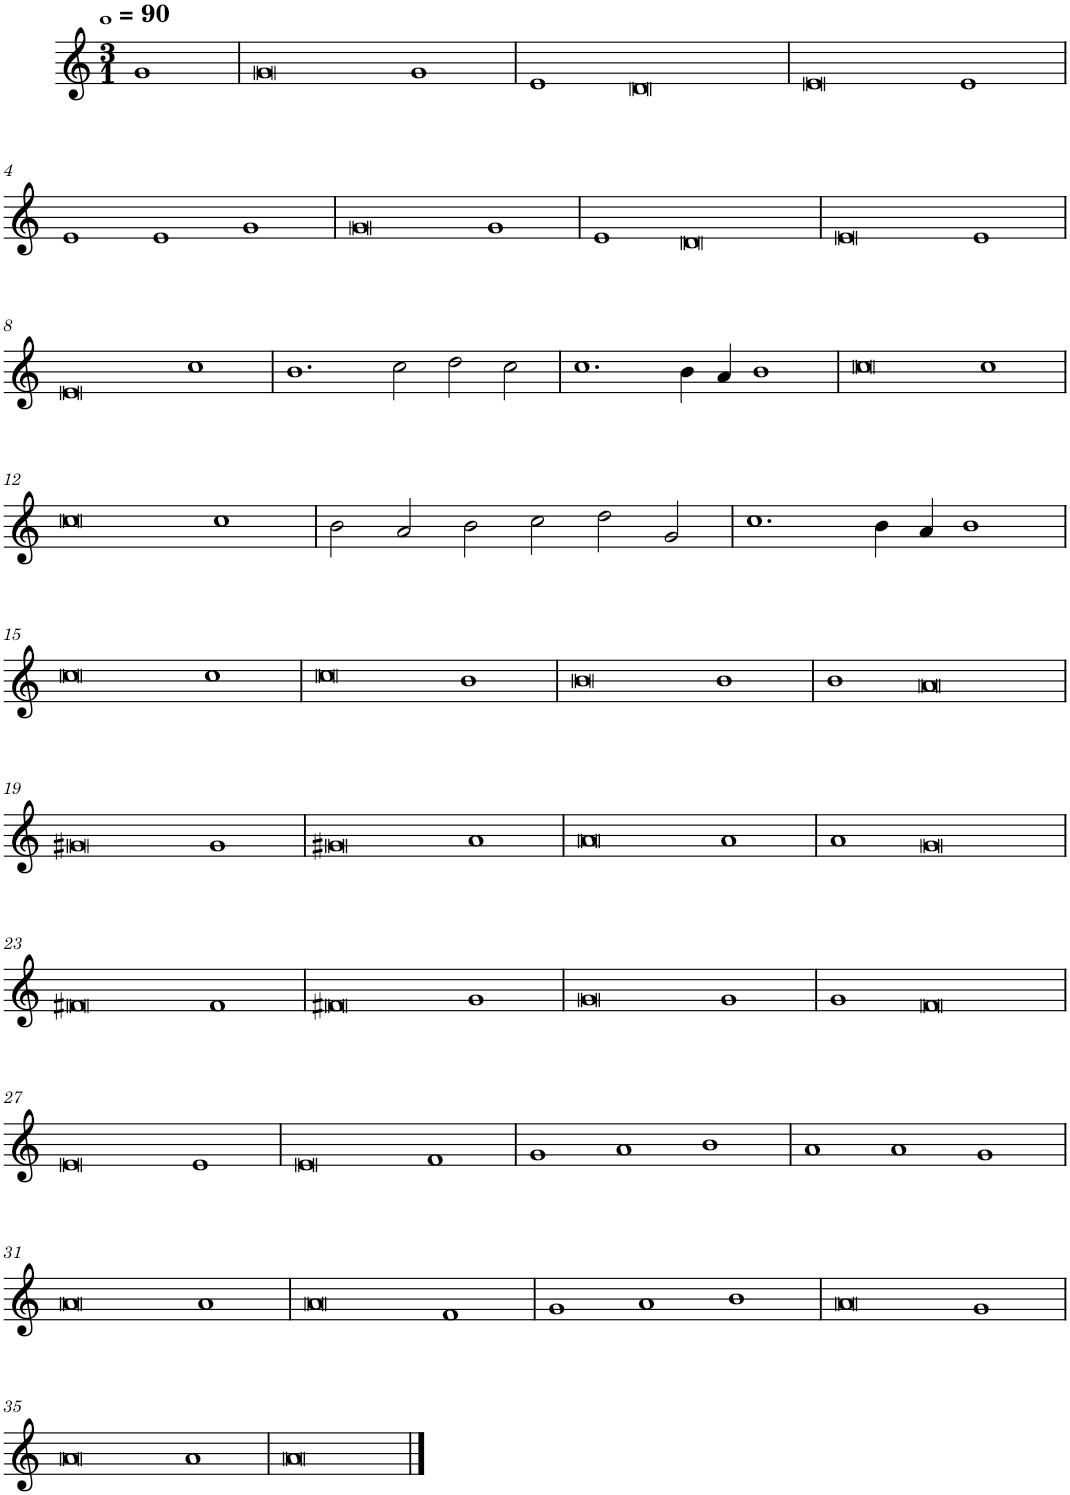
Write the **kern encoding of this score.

**kern
*part1
*staff1
*I"Quatre parties
*clefG2
*k[]
*M3/1
*MM360
=
1g
=1
0g
1g
=2
1e
0d
=3
0e
1e
!!LO:LB:g=z
=4
1e
1e
1g
=5
0g
1g
=6
1e
0d
=7
0e
1e
!!LO:LB:g=z
=8
0e
1cc
=9
1.b
2cc\
2dd\
2cc\
=10
1.cc
4b\
4a/
1b
=11
0cc
1cc
!!LO:LB:g=z
=12
0cc
1cc
=13
2b\
2a/
2b\
2cc\
2dd\
2g/
=14
1.cc
4b\
4a/
1b
!!LO:LB:g=z
=15
0cc
1cc
=16
0cc
1b
=17
0b
1b
=18
1b
0a
!!LO:LB:g=z
=19
0g#X
1g#
=20
0g#X
1a
=21
0a
1a
=22
1a
0g
!!LO:LB:g=z
=23
0f#X
1f#
=24
0f#X
1g
=25
0g
1g
=26
1g
0f
!!LO:LB:g=z
=27
0e
1e
=28
0e
1f
=29
1g
1a
1b
=30
1a
1a
1g
!!LO:LB:g=z
=31
0a
1a
=32
0a
1f
=33
1g
1a
1b
=34
0a
1g
!!LO:LB:g=z
=35
0a
1a
=36
0a
==
*-
